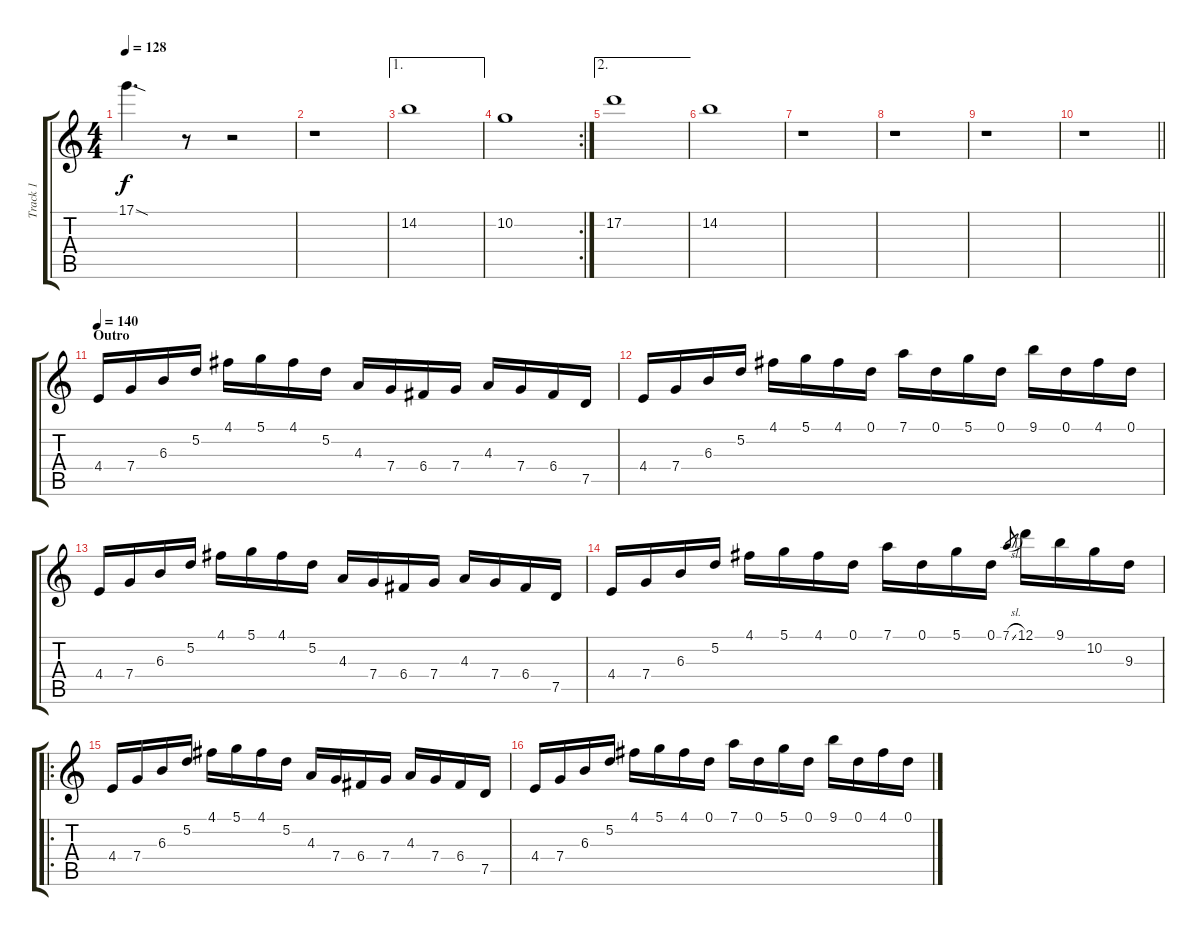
\track ("Track 1" "Track 1") {instrument distortionguitar}
\staff {score tabs}
\tuning (D4 A3 F3 C3 G2 C2) {hide}
\ts (4 4)
\tempo 128
\clef g2
\ks c
17.1{sod}.4{d dy f} r.8 r.2 |
r.1 |
\ae 1
14.2.1 |
\rc 2
10.2.1 |
\ae 2
17.2.1 |
14.2.1 |
r.1 |
r.1 |
r.1 |
\barLineRight lightlight
r.1 |
\section ("" "Outro")
\tempo 140
4.4.16{volume 13 instrument distortionguitar} 7.4.16 6.3.16 5.2.16 4.1.16 5.1.16 4.1.16 5.2.16 4.3.16 7.4.16 6.4.16 7.4.16 4.3.16 7.4.16 6.4.16 7.5.16 |
4.4.16 7.4.16 6.3.16 5.2.16 4.1.16 5.1.16 4.1.16 0.1.16 7.1.16 0.1.16 5.1.16 0.1.16 9.1.16 0.1.16 4.1.16 0.1.16 |
4.4.16 7.4.16 6.3.16 5.2.16 4.1.16 5.1.16 4.1.16 5.2.16 4.3.16 7.4.16 6.4.16 7.4.16 4.3.16 7.4.16 6.4.16 7.5.16 |
4.4.16 7.4.16 6.3.16 5.2.16 4.1.16 5.1.16 4.1.16 0.1.16 7.1.16 0.1.16 5.1.16 0.1.16 7.1{sl}.8{gr} 12.1.16 9.1.16 10.2.16 9.3.16 |
\ro
4.4.16 7.4.16 6.3.16 5.2.16 4.1.16 5.1.16 4.1.16 5.2.16 4.3.16 7.4.16 6.4.16 7.4.16 4.3.16 7.4.16 6.4.16 7.5.16 |
4.4.16 7.4.16 6.3.16 5.2.16 4.1.16 5.1.16 4.1.16 0.1.16 7.1.16 0.1.16 5.1.16 0.1.16 9.1.16 0.1.16 4.1.16 0.1.16
